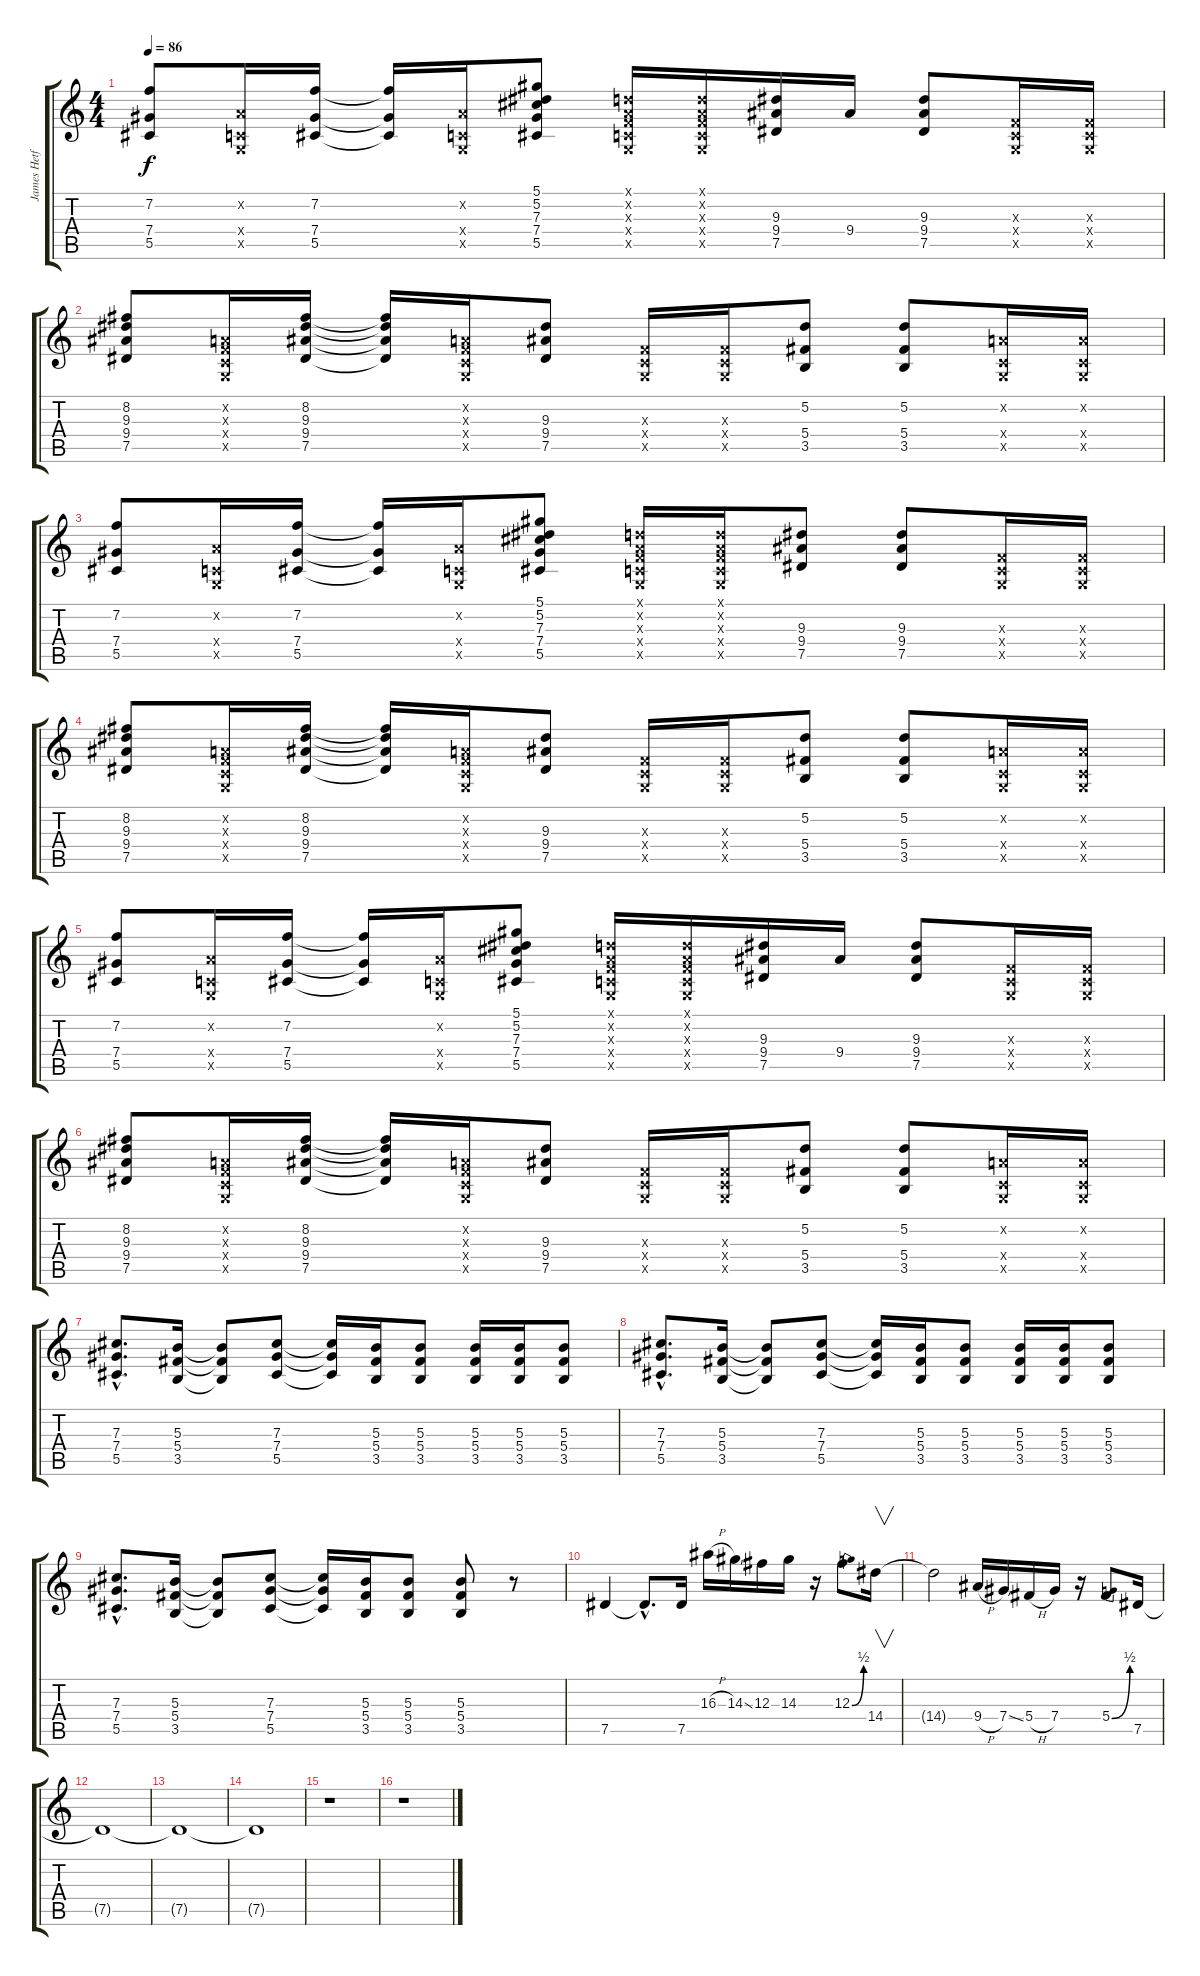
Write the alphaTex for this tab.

\track ("James Hetfield (disto)" "James Hetf") {instrument overdrivenguitar}
\staff {score tabs}
\tuning (Eb4 Bb3 Gb3 Db3 Ab2 Eb2) {hide}
\ts (4 4)
\tempo 86
\clef g2
\ks c
(7.2 7.4 5.5).8{dy f} (-1.2{x} -1.4{x} -1.5{x}).16 (7.2 7.4 5.5).16 (7.2{t} 7.4{t} 5.5{t}).16 (-1.2{x} -1.4{x} -1.5{x}).16 (5.1 5.2 7.3 7.4 5.5).8 (-1.1{x} -1.2{x} -1.3{x} -1.4{x} -1.5{x}).16 (-1.1{x} -1.2{x} -1.3{x} -1.4{x} -1.5{x}).16 (9.3 9.4 7.5).16 9.4.16 (9.3 9.4 7.5).8 (-1.3{x} -1.4{x} -1.5{x}).16 (-1.3{x} -1.4{x} -1.5{x}).16 |
(8.2 9.3 9.4 7.5).8 (-1.2{x} -1.3{x} -1.4{x} -1.5{x}).16 (8.2 9.3 9.4 7.5).16 (8.2{t} 9.3{t} 9.4{t} 7.5{t}).16 (-1.2{x} -1.3{x} -1.4{x} -1.5{x}).16 (9.3 9.4 7.5).8 (-1.3{x} -1.4{x} -1.5{x}).16 (-1.3{x} -1.4{x} -1.5{x}).16 (5.2 5.4 3.5).8 (5.2 5.4 3.5).8 (-1.2{x} -1.4{x} -1.5{x}).16 (-1.2{x} -1.4{x} -1.5{x}).16 |
(7.2 7.4 5.5).8 (-1.2{x} -1.4{x} -1.5{x}).16 (7.2 7.4 5.5).16 (7.2{t} 7.4{t} 5.5{t}).16 (-1.2{x} -1.4{x} -1.5{x}).16 (5.1 5.2 7.3 7.4 5.5).8 (-1.1{x} -1.2{x} -1.3{x} -1.4{x} -1.5{x}).16 (-1.1{x} -1.2{x} -1.3{x} -1.4{x} -1.5{x}).16 (9.3 9.4 7.5).8 (9.3 9.4 7.5).8 (-1.3{x} -1.4{x} -1.5{x}).16 (-1.3{x} -1.4{x} -1.5{x}).16 |
(8.2 9.3 9.4 7.5).8 (-1.2{x} -1.3{x} -1.4{x} -1.5{x}).16 (8.2 9.3 9.4 7.5).16 (8.2{t} 9.3{t} 9.4{t} 7.5{t}).16 (-1.2{x} -1.3{x} -1.4{x} -1.5{x}).16 (9.3 9.4 7.5).8 (-1.3{x} -1.4{x} -1.5{x}).16 (-1.3{x} -1.4{x} -1.5{x}).16 (5.2 5.4 3.5).8 (5.2 5.4 3.5).8 (-1.2{x} -1.4{x} -1.5{x}).16 (-1.2{x} -1.4{x} -1.5{x}).16 |
(7.2 7.4 5.5).8 (-1.2{x} -1.4{x} -1.5{x}).16 (7.2 7.4 5.5).16 (7.2{t} 7.4{t} 5.5{t}).16 (-1.2{x} -1.4{x} -1.5{x}).16 (5.1 5.2 7.3 7.4 5.5).8 (-1.1{x} -1.2{x} -1.3{x} -1.4{x} -1.5{x}).16 (-1.1{x} -1.2{x} -1.3{x} -1.4{x} -1.5{x}).16 (9.3 9.4 7.5).16 9.4.16 (9.3 9.4 7.5).8 (-1.3{x} -1.4{x} -1.5{x}).16 (-1.3{x} -1.4{x} -1.5{x}).16 |
(8.2 9.3 9.4 7.5).8 (-1.2{x} -1.3{x} -1.4{x} -1.5{x}).16 (8.2 9.3 9.4 7.5).16 (8.2{t} 9.3{t} 9.4{t} 7.5{t}).16 (-1.2{x} -1.3{x} -1.4{x} -1.5{x}).16 (9.3 9.4 7.5).8 (-1.3{x} -1.4{x} -1.5{x}).16 (-1.3{x} -1.4{x} -1.5{x}).16 (5.2 5.4 3.5).8 (5.2 5.4 3.5).8 (-1.2{x} -1.4{x} -1.5{x}).16 (-1.2{x} -1.4{x} -1.5{x}).16 |
(7.3{hac} 7.4{hac} 5.5{hac}).8{d} (5.3 5.4 3.5).16 (5.3{t} 5.4{t} 3.5{t}).8 (7.3 7.4 5.5).8 (7.3{t} 7.4{t} 5.5{t}).16 (5.3 5.4 3.5).16 (5.3 5.4 3.5).8 (5.3 5.4 3.5).16 (5.3 5.4 3.5).16 (5.3 5.4 3.5).8 |
(7.3{hac} 7.4{hac} 5.5{hac}).8{d} (5.3 5.4 3.5).16 (5.3{t} 5.4{t} 3.5{t}).8 (7.3 7.4 5.5).8 (7.3{t} 7.4{t} 5.5{t}).16 (5.3 5.4 3.5).16 (5.3 5.4 3.5).8 (5.3 5.4 3.5).16 (5.3 5.4 3.5).16 (5.3 5.4 3.5).8 |
(7.3{hac} 7.4{hac} 5.5{hac}).8{d} (5.3 5.4 3.5).16 (5.3{t} 5.4{t} 3.5{t}).8 (7.3 7.4 5.5).8 (7.3{t} 7.4{t} 5.5{t}).16 (5.3 5.4 3.5).16 (5.3 5.4 3.5).8 (5.3 5.4 3.5).8 r.8 |
7.5.4 7.5{hac t}.8{d} 7.5.16 16.3{h}.16 14.3{ss}.16 12.3.16 14.3.16 r.16 12.3{be (bend 0 0 60 2)}.8 14.4.16{v} |
14.4{t}.2 9.4{h}.16 7.4{ss}.16 5.4{h}.16 7.4.16 r.16 5.4{be (bend 0 0 60 2)}.8 7.5.16 |
7.5{t}.1 |
7.5{t}.1 |
7.5{t}.1 |
r.1 |
r.1
